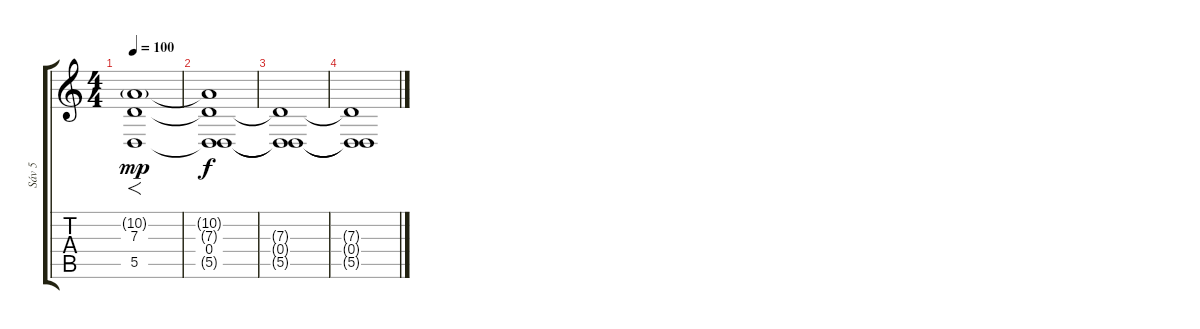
\track ("Sáv 5" "Sáv 5") {instrument violin}
\staff {score tabs}
\tuning (E4 B3 G3 D3 A2 E2) {hide}
\ts (4 4)
\tempo 100
\clef g2
\ks c
(10.2{g} 7.3 5.5).1{f dy mp} |
(10.2{t} 7.3{t} 0.4 5.5{t}).1{dy f} |
(7.3{t} 0.4{t} 5.5{t}).1{volume 4} |
(7.3{t} 0.4{t} 5.5{t}).1
